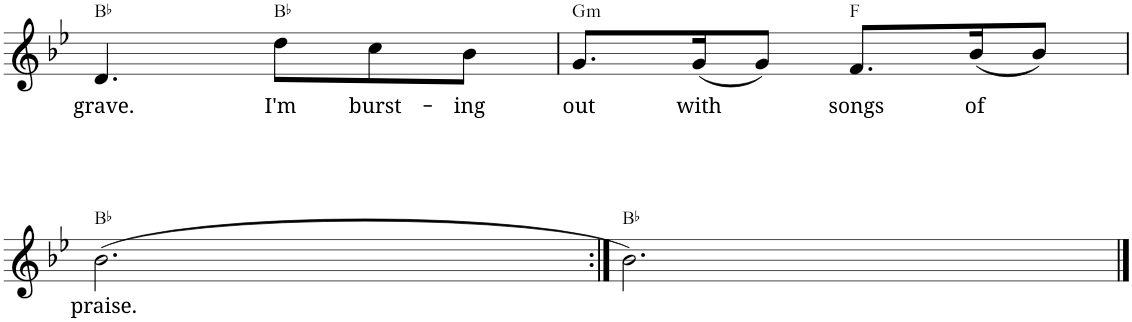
**kern	**text	**harte
*part1	*part1	*part1
*staff1	*staff1	*
*I"Piano	*	*
*I'Pno.	*	*
!!LO:PB:g=z
*clefG2	*	*
*k[b-e-]	*	*
*M6/8	*	*
=25	=25	=25
!	!LO:LY:b	!
4.d/	grave.	Bb:maj
!	!LO:LY:b	!
8dd\L	I'm	Bb:maj
!	!LO:LY:b	!
8cc\	burst-	.
!	!LO:LY:b	!
8b-\J	-ing	.
=26	=26	=26
!	!LO:LY:b	!LO:H:kt=m
8.g/L	out	G:min
!	!LO:LY:b	!
(16g/K	with	.
8g/J)	.	.
!	!LO:LY:b	!
8.f/L	songs	F:maj
!	!LO:LY:b	!
(16b-/K	of	.
8b-/J)	.	.
!!LO:LB:g=z
=27	=27	=27
!	!LO:LY:b	!
(2.b-\	praise.	Bb:maj
=28:|!	=28:|!	=28:|!
2.b-\)	.	Bb:maj
==	==	==
*-	*-	*-
